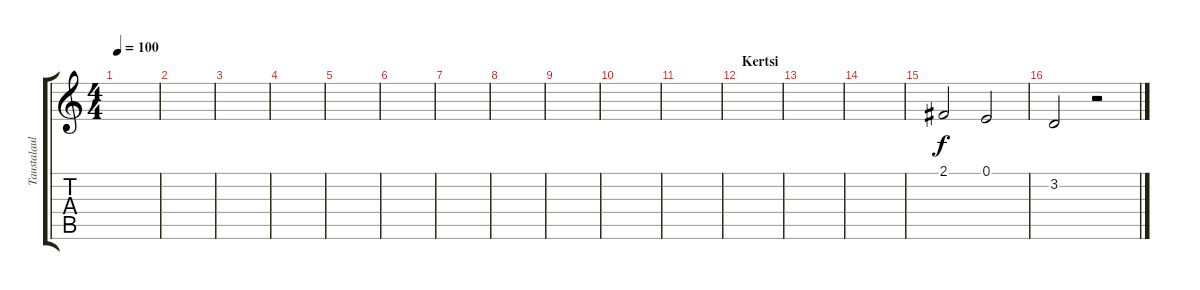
\track ("Taustalaulu" "Taustalaul") {instrument choiraahs}
\staff {score tabs}
\tuning (E4 B3 G3 D3 A2 E2) {hide}
\ts (4 4)
\tempo 100
\clef g2
\ks c
|
|
|
|
|
|
|
|
|
|
|
\section ("" "Kertsi")
|
|
|
2.1.2 0.1.2 |
3.2.2 r.2
